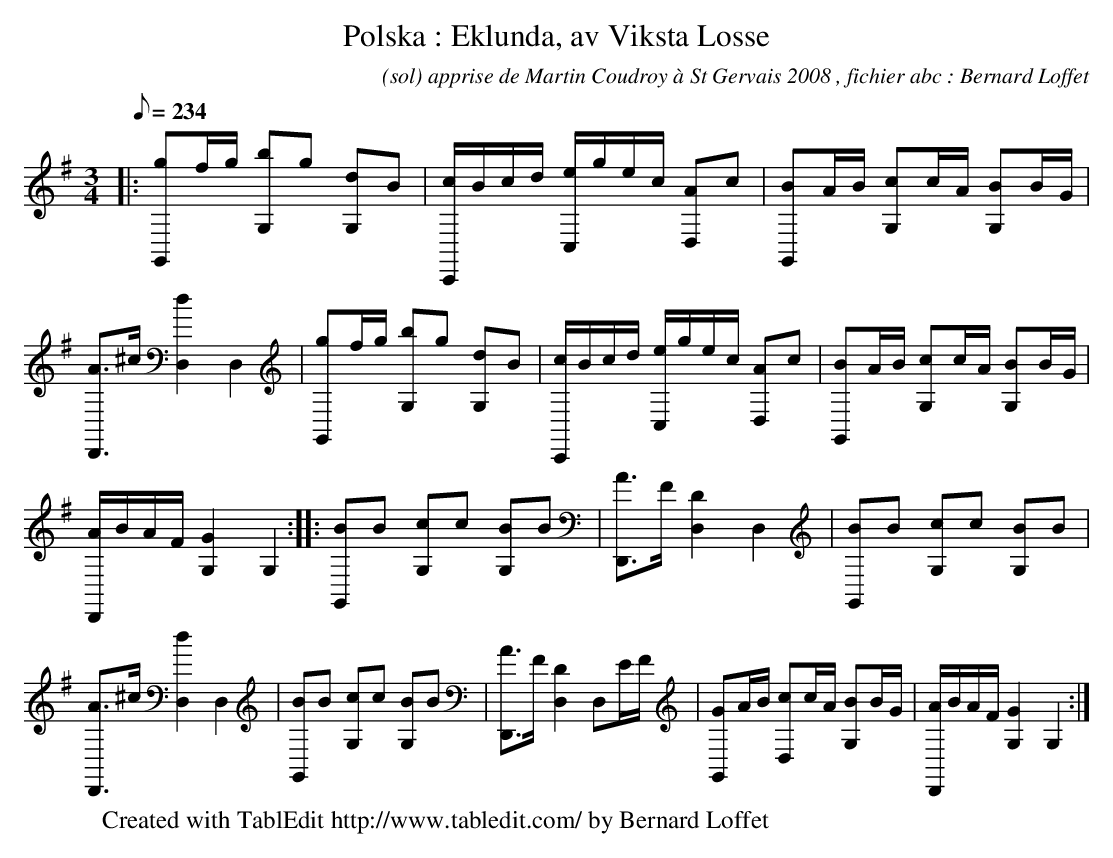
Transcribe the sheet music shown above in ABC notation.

X:1
T:Polska : Eklunda, av Viksta Losse
C:(sol) apprise de Martin Coudroy à St Gervais 2008 , fichier abc : Bernard Loffet
L:1/8
Q:234
M:3/4
K:G
|: [gG,,]f/g/ [bG,]g [dG,]B | [c/C,,/]B/c/d/ [e/C,/]g/e/c/ [AD,]c | [BG,,]A/B/ [cG,]c/A/ [BG,]B/G/ | \
 [A3/2D,,3/2]^c/ [d2D,2] D,2 | [gG,,]f/g/ [bG,]g [dG,]B | [c/C,,/]B/c/d/ [e/C,/]g/e/c/ [AD,]c | [BG,,]A/B/ [cG,]c/A/ [BG,]B/G/ | \
 [A/D,,/]B/A/F/ [G2G,2] G,2 :|: [BG,,]B [cG,]c [BG,]B | [A3/2D,,3/2]F/ [D2D,2] D,2 | [BG,,]B [cG,]c [BG,]B | \
 [A3/2D,,3/2]^c/ [d2D,2] D,2 | [BG,,]B [cG,]c [BG,]B | [A3/2D,,3/2]F/ [D2D,2] D,E/F/ | [GG,,]A/B/ [cD,]c/A/ [BG,]B/G/ | \
 [A/D,,/]B/A/F/ [G2G,2] G,2 :| \
W:Created with TablEdit http://www.tabledit.com/ by Bernard Loffet
